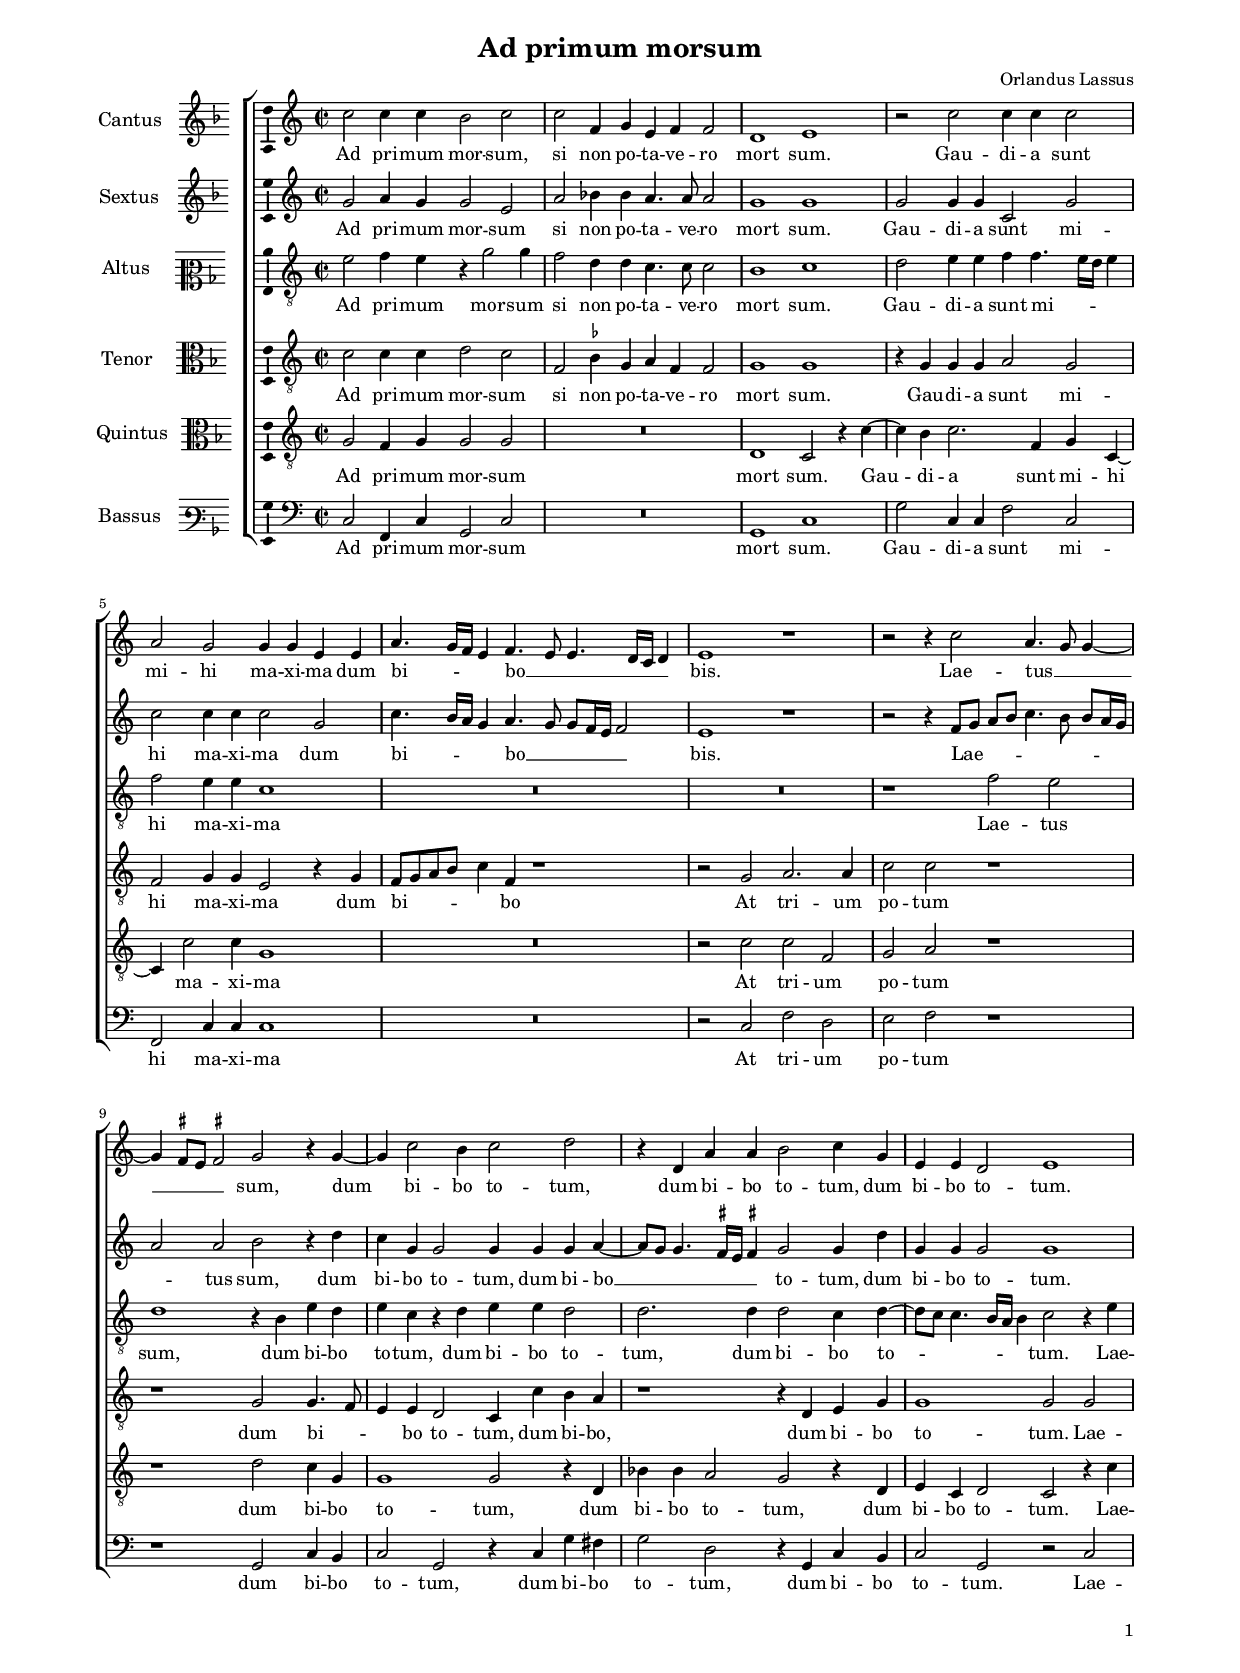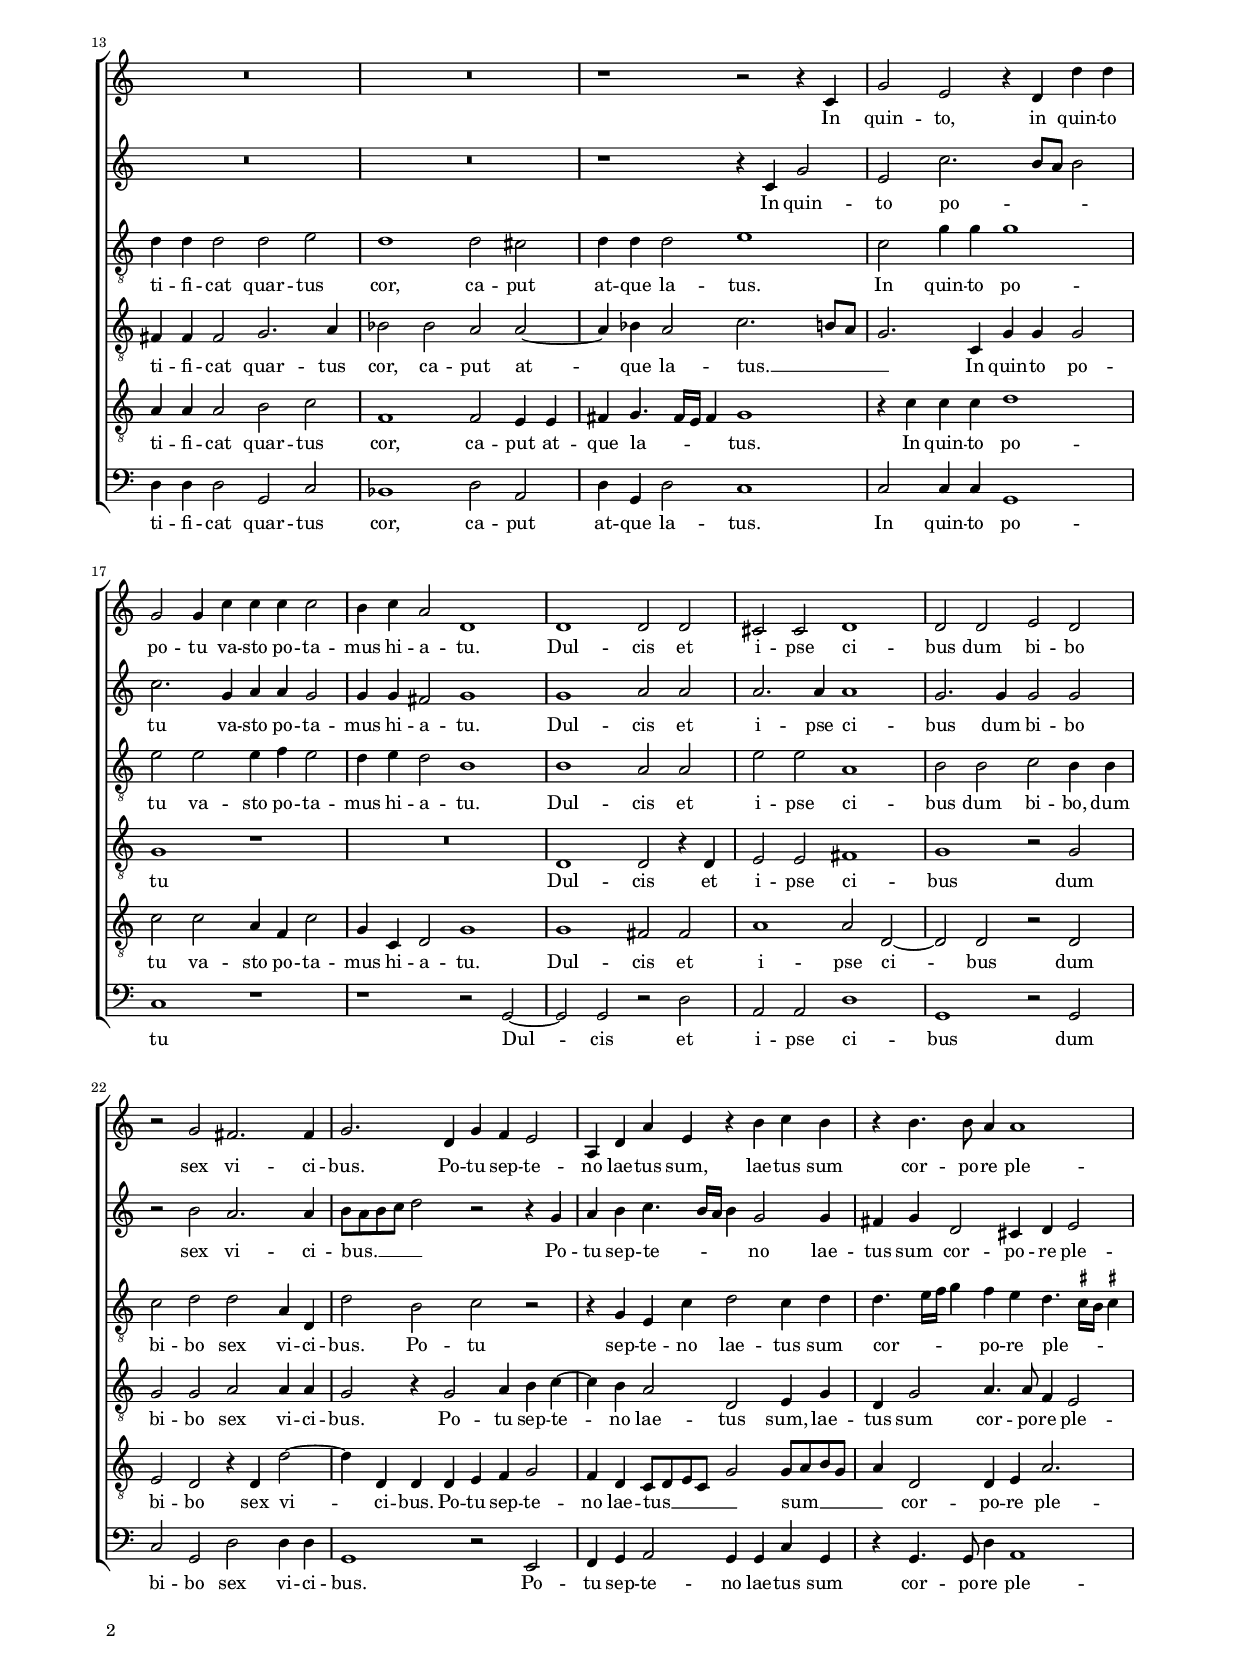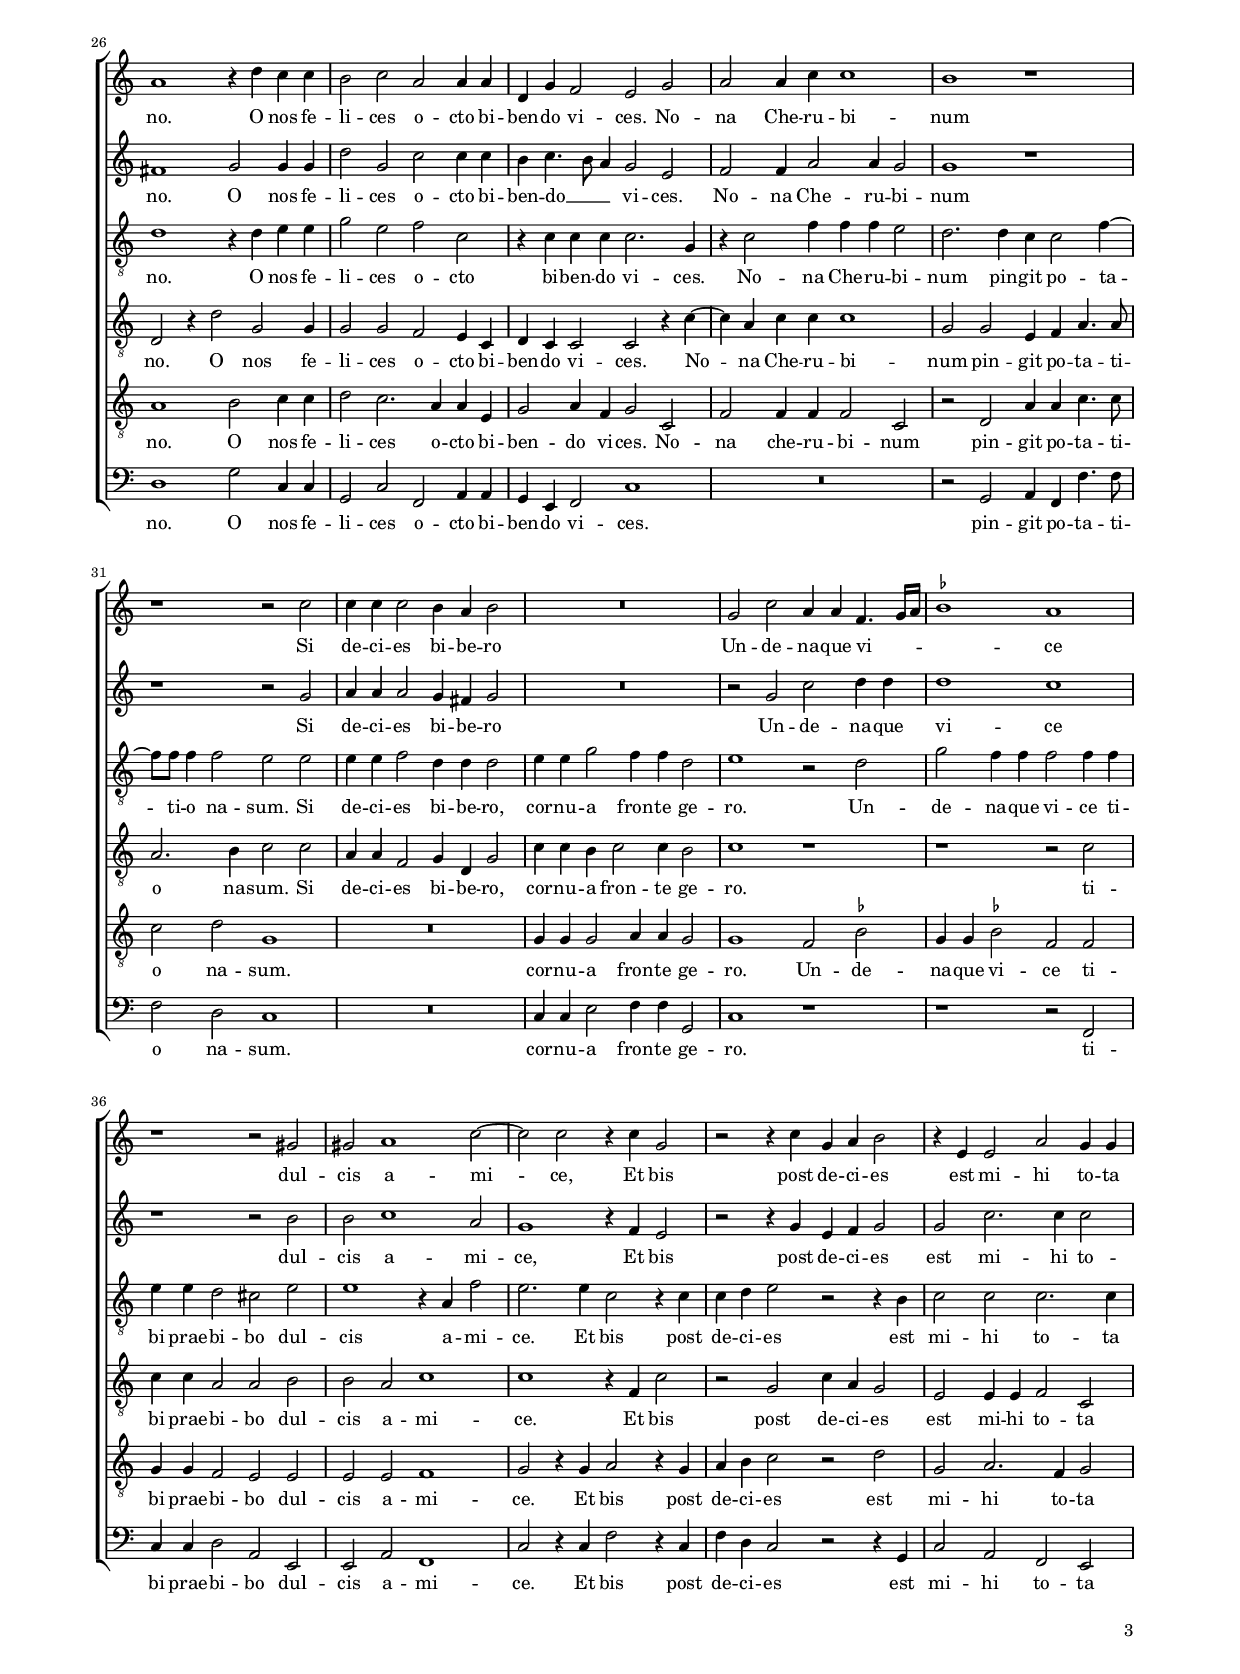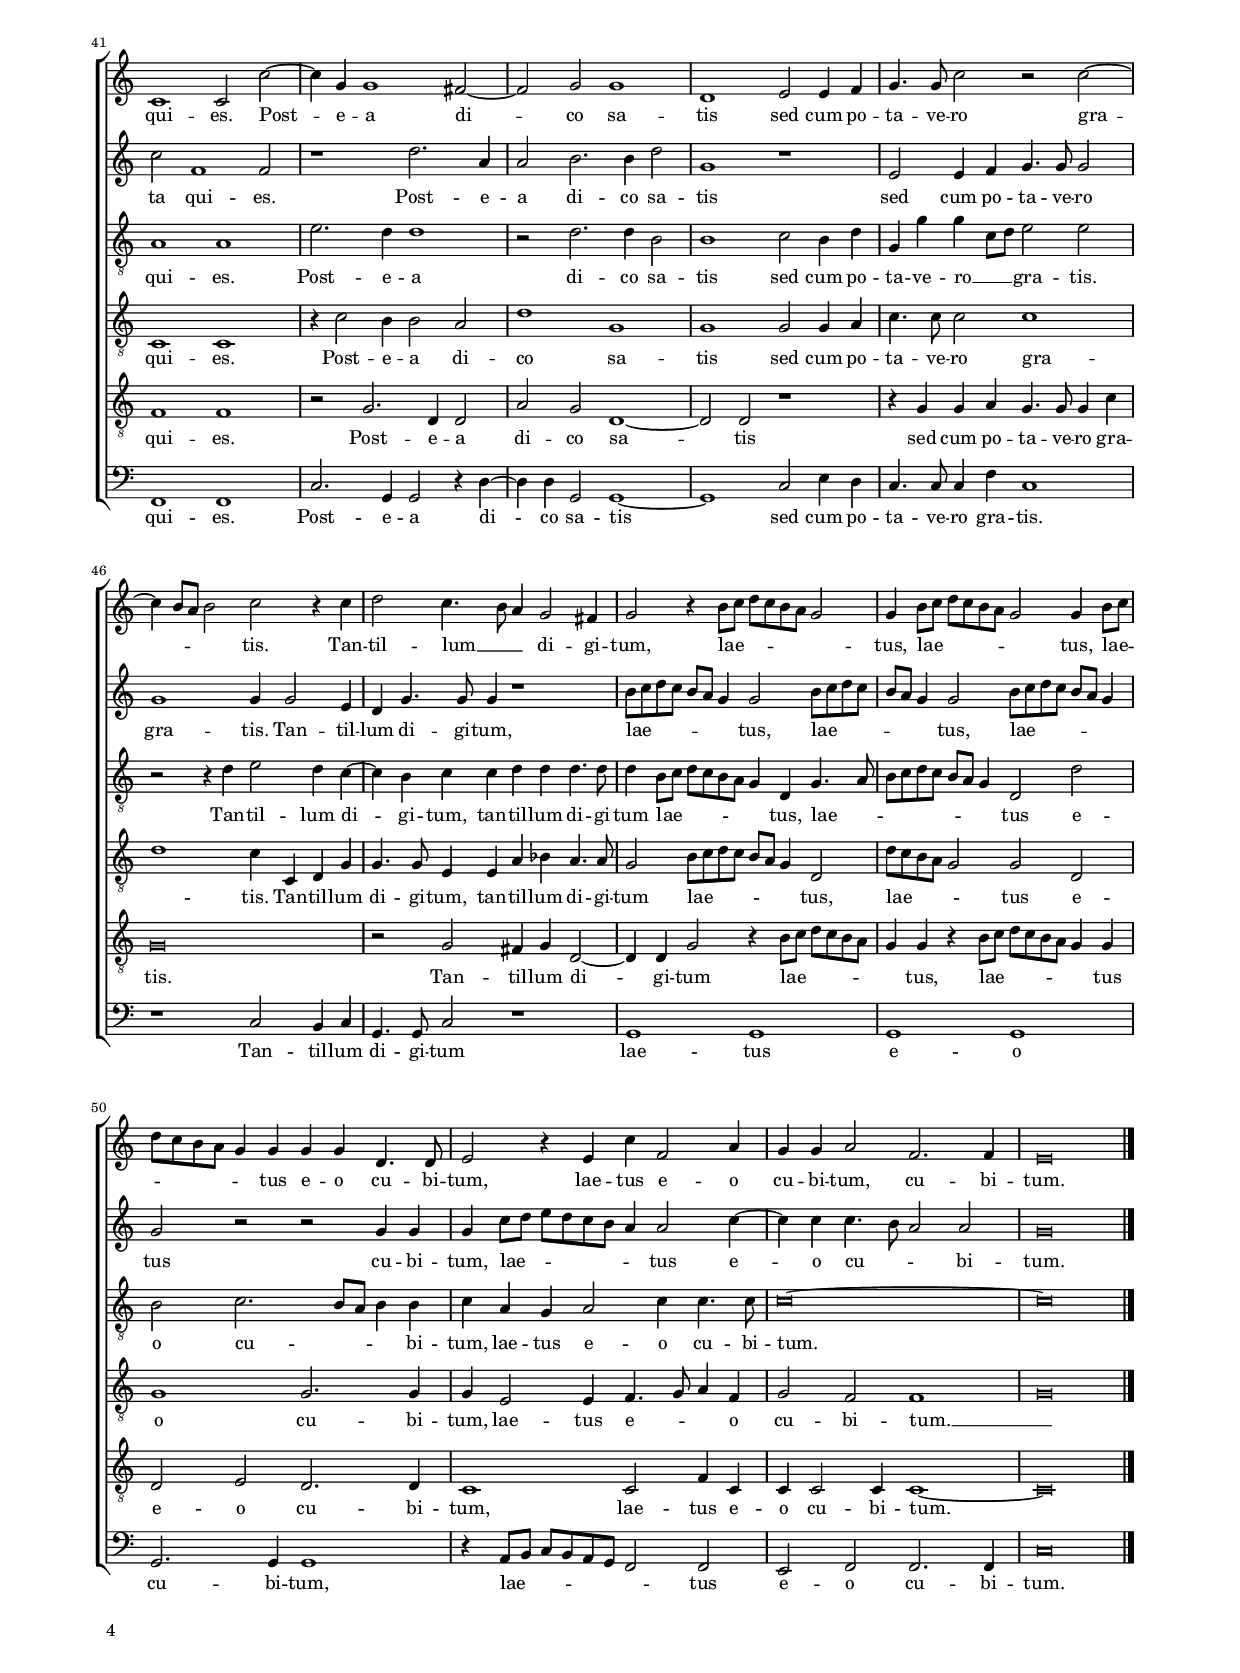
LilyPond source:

\header
{
  title="Ad primum morsum"
  composer="Orlandus Lassus"
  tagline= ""
}

\version "2.22.1"
\include "deutsch.ly"
#(set-global-staff-size 15)
#(ly:set-option 'point-and-click #f)

	
\paper
	{
	top-margin = 1.5 \cm
	bottom-margin = 1 \cm
	left-margin = 1.8 \cm
	right-margin = 1.8 \cm
	ragged-bottom = ##f
	ragged-last-bottom = ##t
	print-page-number = ##f
	system-system-spacing = #'((basic-distance . 17) (minimum-distance . 14) (padding . 6) (strechability . 250))
    oddFooterMarkup=\markup   \fill-line { "" \fromproperty #'page:page-number-string }
    evenFooterMarkup=\markup  \fill-line { \fromproperty #'page:page-number-string "" }
    last-bottom-spacing = #'((basic-distance . 12) (minimum-distance . 7) (padding . 4))
	systems-per-page = 3
%	min-systems-per-page = 3
	}

	
global = {
	\key f \major
	\time 2/2 \set Score.measureLength = #(ly:make-moment 2/1)
	\skip 1*106 \bar "|."
	}

	ficta = { \once \set suggestAccidentals = ##t }
	
	forget = #(define-music-function (music) (ly:music?) #{
		\accidentalStyle forget
		$music
		\accidentalStyle default
		#})
    
    m = \melisma
    me = \melismaEnd


incipitcantus = \markup { \score {
	{
	\set Staff.instrumentName = \markup { \fontsize #1 "Cantus" }
	\key f \major
	\clef violin
	s4 \bar ""
	}
	\layout  {
	raggedright = ##t
	indent= 1.6 \cm
	line-width = 2.2\cm
	\context { \Staff \remove Time_signature_engraver }
	}} \hspace #1 }
	

incipitsextus = \markup { \score {
	{
	\set Staff.instrumentName = \markup { \fontsize #1 "Sextus" }
	\key f \major
	\clef violin
	s4 \bar ""
	}
	\layout  {
	raggedright = ##t
	indent= 1.6 \cm
	line-width = 2.2\cm
	\context { \Staff \remove Time_signature_engraver }
	}} \hspace #1 }
      
      
incipitaltus = \markup { \score {
	{
	\set Staff.instrumentName = \markup { \fontsize #1 "Altus" }
	\key f \major
	\clef mezzosoprano
	s4 \bar ""
	}
	\layout  {
	raggedright = ##t
	indent= 1.6 \cm
	line-width = 2.2\cm
	\context { \Staff \remove Time_signature_engraver }
	}} \hspace #1 }


incipittenor = \markup { \score {
	{
	\set Staff.instrumentName = \markup { \fontsize #1 "Tenor" }
	\key f \major
	\clef alto
	s4 \bar ""
	}
	\layout  {
	raggedright = ##t
	indent= 1.6 \cm
	line-width = 2.2\cm
	\context { \Staff \remove Time_signature_engraver }
	}} \hspace #1 }
      
      
incipitquintus = \markup { \score {
	{
	\set Staff.instrumentName = \markup { \fontsize #1 "Quintus" }
	\key f \major
	\clef alto
	s4 \bar ""
	}
	\layout  {
	raggedright = ##t
	indent= 1.6 \cm
	line-width = 2.2\cm
	\context { \Staff \remove Time_signature_engraver }
	}} \hspace #1 }
      
      
incipitbassus = \markup { \score {
	{
	\set Staff.instrumentName = \markup { \fontsize #1 "Bassus" }
	\key f \major
	\clef varbaritone
	s4 \bar ""
	}
	\layout  {
	raggedright = ##t
	indent= 1.6 \cm
	line-width = 2.2\cm
	\context { \Staff \remove Time_signature_engraver }
	}} \hspace #1 }


cantus = \relative c''
	{
	f2 f4 f e2 f
	f2 b,4 c a b b2
	g1 a
	r2 f' f4 f f2
%5
	d2 c c4 c a a |
	d4. \m c16 b a4 \me b4. \m a8 a4. g16 f g4 \me 
	a1 r
	r2 r4 f'2 d4. \m c8 c4~
	c4 \ficta h8 a \ficta h!2 \me c2 r4 c~
%10
	c4 f2 e4 f2 g |
	r4 g, d' d e2 f4 c
	a4 a g2 a1
	R\breve
	R\breve
%15
	r1 r2 r4 f |
	c'2 a r4 g g' g
	c,2 c4 f f f f2
	e4 f d2 g,1
	g1 g2 g
%20
	fis2 fis g1 |
	g2 g a g
	r2 c h2. h4
	c2. g4 c b a2
	d,4 g d' a r e' f e
%25
	r4 e4. e8 d4 d1 |
	d1 r4 g f f
	e2 f d d4 d
	g,4 c b2 a c
	d2 d4 f f1
%30
	e1 r |
	r1 r2 f
	f4 f f2 e4 d e2
	R\breve
	c2 f d4 d b4. \m c16 d
%35
	\ficta es1 \me d |
	r1 r2 cis
	cis2 d1 f2~
	f2 f r4 f c2
	r2 r4 f c d e2
%40
	r4 a, a2 d c4 c |
	f,1 f2 f'~
	f4 c c1 h2~
	h2 c c1
	g1 a2 a4 b
%45
	c4. c8 f2 r f~ |
	f4 \m e8 d e2 \me f r4 f
	g2 f4. \m e8 d4 \me c2 h4
	c2 r4 e8[ \m f] g8[ f e d] c2 \me 
	c4 e8[ \m f] g[ f e d] c2 \me c4 e8 \m f
%50
	g8 f e d c4 \me c c c g4. g8 |
	a2 r4 a f' b,2 d4
	c4 c d2 b2. b4
	a\breve |
	}
	

sextus = \relative c''
	{
	c2 d4 c c2 a
	d2 es4 es d4. d8 d2
	c1 c
	c2 c4 c f,2 c'
%5
	f2 f4 f f2 c |
	f4. \m e16 d c4 \me d4. \m c8 c[ b16 a] b2 \me 
	a1 r
	r2 r4 b8[ \m c] d[ e] f4. e8 e8[ d16 c]
	d2 \me d e r4 g
%10
	f4 c c2 c4 c c d~ |
	d8 \m c c4. \ficta h16 a \ficta h!4 \me c2 c4 g'
	c,4 c c2 c1
	R\breve
	R\breve
%15
	r1 r4 f, c'2 |
	a2 f'2. \m e8 d e2 \me 
	f2. c4 d d c2
	c4 c h2 c1
	c1 d2 d
%20
	d2. d4 d1 |
	c2. c4 c2 c
	r2 e d2. d4
	e8 \m d e f g2 \me r r4 c,
	d4 e f4. \m e16 d e4 \me c2 c4
%25
	h4 c g2 fis4 g a2 |
	h1 c2 c4 c
	g'2 c, f f4 f
	e4 f4. \m e8 d4 \me c2 a
	b2 b4 d2 d4 c2
%30
	c1 r |
	r1 r2 c
	d4 d d2 c4 h c2
	R\breve
	r2 c f g4 g
%35
	g1 f |
	r1 r2 e
	e2 f1 d2
	c1 r4 b a2
	r2 r4 c a b c2
%40
	c2 f2. f4 f2 |
	f2 b,1 b2
	r1 g'2. d4
	d2 e2. e4 g2
	c,1 r
%45
	a2 a4 b c4. c8 c2 |
	c1 c4 c2 a4
	g4 c4. c8 c4 r1
	e8[ \m f g f] e[ d] c4 \me c2 e8 \m f g f
	e8 d c4 \me c2 e8[ \m f g f] e d c4 \me 
%50
	c2 r r c4 c |
	c4 f8[ \m g] a g f e d4 \me d2 f4~
	f4 f f4. \m e8 d2 \me d
	c\breve |
	}

altus = \relative c'
    {
	a'2 b4 a r c2 c4
	b2 g4 g f4. f8 f2
	e1 f
	g2 a4 a b b4. \m a16 g a4 \me 
%5
	b2 a4 a f1 |
	R\breve
	R\breve
	r1 b2 a
	g1 r4 e a g
%10
	a4 f r g a a g2 |
	g2. g4 g2 f4 g4~
	g8 \m f f4. e16 d e4 \me f2 r4 a
	g4 g g2 g a
	g1 g2 fis
%15
	g4 g g2 a1 |
	f2 c'4 c c1
	a2 a a4 b a2
	g4 a g2 e1
	e1 d2 d
%20
	a'2 a d,1 |
	e2 e f e4 e
	f2 g g d4 g,
	g'2 e f r
	r4 c a f' g2 f4 g
%25
	g4. \m a16 b c4 \me b a g4. \m \ficta fis16 e \ficta fis!4 \me |
	g1 r4 g a a
	c2 a b f
	r4 f f f f2. c4
	r4 f2 b4 b b a2
%30
	g2. g4 f f2 b4~ |
	b8 b b4 b2 a a
	a4 a b2 g4 g g2
	a4 a c2 b4 b g2
	a1 r2 g
%35
	c2 b4 b b2 b4 b |
	a4 a g2 fis a
	a1 r4 d, b'2
	a2. a4 f2 r4 f
	f4 g a2 r r4 e
%40
	f2 f f2. f4 |
	d1 d
	a'2. g4 g1
	r2 g2. g4 e2
	e1 f2 e4 g
%45
	c,4 c' c \m f,8 g \me a2 a | 
	r2 r4 g a2 g4 f~
	f4 e f f g g g4. g8
	g4 e8 \m f g f e d c4 \me g c4. \m d8
	e8 f g f e d c4 \me g2 g'
%50
	e2 f2. \m e8 d e4 \me e |
	f4 d c d2 f4 f4. f8
	f\breve~
	f\breve |
	}


tenor = \relative c'
	{
	f2 f4 f g2 f
	b,2 \ficta es4 c d b b2
	c1 c
	r4 c c c d2 c
%5
	b2 c4 c a2 r4 c |
	b8 \m c d e f4 \me b, r1
	r2 c d2. d4
	f2 f r1
	r1 c2 c4. \m b8
%10
	a4 \me a g2 f4 f' e d |
	r1 r4 g, a c
	c1 c2 c
	h4 h h2 c2. d4
	es2 es d d~
%15
	d4 es d2 f2. \m e8 d |
	c2. \me f,4 c' c c2
	c1 r
	R\breve
	g1 g2 r4 g
%20
	a2 a h1 |
	c1 r2 c
	c2 c d d4 d
	c2 r4 c2 d4 e f~
	f4 e d2 g, a4 c
%25
	g4 c2 d4. d8 b4 a2 |
	g2 r4 g'2 c,2 c4
	c2 c b a4 f
	g4 f f2 f r4 f'~
	f4 d f f f1
%30
	c2 c a4 b d4. d8 |
	d2. e4 f2 f
	d4 d b2 c4 g c2
	f4 f e f2 f4 e2
	f1 r
%35
	r1 r2 f |
	f4 f d2 d e
	e2 d f1
	f1 r4 b, f'2
	r2 c f4 d c2
%40
	a2 a4 a b2 f |
	f1 f
	r4 f'2 e4 e2 d
	g1 c,
	c1 c2 c4 d
%45
	f4. f8 f2 f1 \m |
	g1 \me f4 f, g c
	c4. c8 a4 a d es d4. d8
	c2 e8 \m f g f e d c4 \me g2
	g'8 \m f e d c2 \me c g
%50
	c1 c2. c4 |
	c4 a2 a4 b4. \m c8 d4 \me b
	c2 b b1 \m 
	c\breve \me |
	}

	
quintus = \relative c'
	{
	c2 b4 c c2 c
	R\breve
	g1 f2 r4 f'~
	f4 e f2. b,4 c f,~
%5
	f4 f'2 f4 c1 |
	R\breve
	r2 f f b,
	c2 d r1
	r1 g2 f4 c
%10
	c1 c2 r4 g |
	es'4 es d2 c r4 g
	a4 f g2 f r4 f'
	d4 d d2 e f
	b,1 b2 a4 a
%15
	h4 c4. \m h16 a h4 \me c1 |
	r4 f f f g1
	f2 f d4 b f'2
	c4 f, g2 c1
	c1 h2 h
%20
	d1 d2 g,~ |
	g2 g r g
	a2 g r4 g g'2~
	g4 g, g g a b c2
	b4 g f8 \m g a f c'2 \me c8 \m d e c
%25 
	d4 \me g,2 g4 a d2. |
	d1 e2 f4 f
	g2 f2. d4 d a
	c2 d4 b c2 f,
	b2 b4 b b2 f
%30
	r2 g d'4 d f4. f8 |
	f2 g c,1
	R\breve
	c4 c c2 d4 d c2
	c1 b2 \ficta es
%35
	c4 c \ficta es2 b b |
	c4 c b2 a a
	a2 a b1
	c2 r4 c d2 r4 c
	d4 e f2 r g
%40
	c,2 d2. b4 c2 |
	b1 b
	r2 c2. g4 g2
	d'2 c g1~
	g2 g r1
%45
	r4 c c d c4. c8 c4 f |
	c\breve
	r2 c h4 c g2~
	g4 g c2 r4 e8[ \m f] g f e d
	c4 \me c r e8 \m f g f e d c4 \me c
%50
	g2 a g2. g4 |
	f1 f2 b4 f
	f4 f2 f4 f1~
	f\breve |
	}


bassus = \relative c
	{
	f2 b,4 f' c2 f
	R\breve
	c1 f
	c'2 f,4 f b2 f
%5
	b,2 f'4 f f1 |
	R\breve
	r2 f b g
	a2 b r1
	r1 c,2 f4 e
%10
	f2 c r4 f c' h |
	c2 g r4 c, f e
	f2 c r f
	g4 g g2 c, f
	es1 g2 d
%15
	g4 c, g'2 f1 |
	f2 f4 f c1
	f1 r
	r1 r2 c~
	c2 c r g'
%20
	d2 d g1 |
	c,1 r2 c
	f2 c g' g4 g
	c,1 r2 a
	b4 c d2 c4 c f c
%25
	r4 c4. c8 g'4 d1 |
	g1 c2 f,4 f
	c2 f b, d4 d
	c4 a b2 f'1
	R\breve
%30
	r2 c d4 b b'4. b8 |
	b2 g f1
	R\breve
	f4 f a2 b4 b c,2
	f1 r
%35
	r1 r2 b, |
	f'4 f g2 d a
	a2 d b1
	f'2 r4 f b2 r4 f
	b4 g f2 r r4 c
%40
	f2 d b a |
	b1 b
	f'2. c4 c2 r4 g'~
	g4 g c,2 c1~
	c1 f2 a4 g
%45
	f4. f8 f4 b f1 |
	r1 f2 e4 f
	c4. c8 f2 r1
	c1 c
	c1 c
%50
	c2. c4 c1 |
	r4 d8 \m e f[ e d c] b2 \me b
	a2 b b2. b4
	f'\breve |
	}
	
lyricscantus = \lyricmode {
	Ad pri -- mum mor -- sum, si non po -- ta -- ve -- ro mort sum.
	Gau -- di -- a sunt mi -- hi ma -- xi -- ma
	dum bi -- bo __ bis.
	Lae -- tus __ sum, dum bi -- bo to -- tum,
	dum bi -- bo to -- tum,
	dum bi -- bo to -- tum.
	In quin -- to,
	in quin -- to po -- tu va -- sto po -- ta -- mus hi -- a -- tu.
	Dul -- cis et i -- pse ci -- bus dum bi -- bo
	sex vi -- ci -- bus. Po -- tu sep -- te -- no
	lae -- tus sum,
	lae -- tus sum cor -- po -- re ple -- no.
	O nos fe -- li -- ces o -- cto bi -- ben -- do vi -- ces.
	No -- na Che -- ru -- bi -- num
	Si de -- ci -- es bi -- be -- ro
	Un -- de -- na -- que vi -- ce dul -- cis a -- mi -- ce,
	Et bis post de -- ci -- es est mi -- hi to -- ta qui -- es.
	Post -- e -- a di -- co sa -- tis sed cum po -- ta -- ve -- ro gra -- tis.
	Tan -- til -- lum __ di -- gi -- tum,
	lae -- tus,
	lae -- tus,
	lae -- tus e -- o cu -- bi -- tum,
	lae -- tus e -- o cu -- bi -- tum,
	cu -- bi -- tum.
	}

	
lyricssextus = \lyricmode {
	Ad pri -- mum mor -- sum si non po -- ta -- ve -- ro mort sum.
	Gau -- di -- a sunt mi -- hi ma -- xi -- ma dum bi -- bo __ bis.
	Lae -- tus sum, dum bi -- bo to -- tum,
	dum bi -- bo __ to -- tum,
	dum bi -- bo to -- tum.
	In quin -- to po -- tu va -- sto po -- ta -- mus hi -- a -- tu.
	Dul -- cis et i -- pse ci -- bus dum bi -- bo
	sex vi -- ci -- bus. __ 
	Po -- tu sep -- te -- no lae -- tus sum cor -- po -- re ple -- no.
	O nos fe -- li -- ces o -- cto bi -- ben -- do __ vi -- ces.
	No -- na Che -- ru -- bi -- num
	Si de -- ci -- es bi -- be -- ro
	Un -- de -- na -- que vi -- ce dul -- cis a -- mi -- ce,
	Et bis post de -- ci -- es est mi -- hi to -- ta qui -- es.
	Post -- e -- a di -- co sa -- tis sed cum po -- ta -- ve -- ro gra -- tis.
	Tan -- til -- lum di -- gi -- tum,
	lae -- tus,
	lae -- tus,
	lae -- tus cu -- bi -- tum,
	lae -- tus e -- o cu -- bi -- tum.
	}
	
	
lyricsaltus = \lyricmode {
	Ad pri -- mum mor -- sum si non po -- ta -- ve -- ro mort sum.
	Gau -- di -- a sunt mi -- hi ma -- xi -- ma
	Lae -- tus sum, dum bi -- bo to -- tum,
	dum bi -- bo to -- tum,
	dum bi -- bo to -- tum.
	Lae -- ti -- fi -- cat quar -- tus cor, ca -- put at -- que la -- tus.
	In quin -- to po -- tu va -- sto po -- ta -- mus hi -- a -- tu.
	Dul -- cis et i -- pse ci -- bus dum bi -- bo,
	dum bi -- bo sex vi -- ci -- bus.
	Po -- tu sep -- te -- no lae -- tus sum cor -- po -- re ple -- no.
	O nos fe -- li -- ces o -- cto bi -- ben -- do vi -- ces.
	No -- na Che -- ru -- bi -- num pin -- git po -- ta -- ti -- o na -- sum.
	Si de -- ci -- es bi -- be -- ro, cor -- nu -- a fron -- te ge -- ro.
	Un -- de -- na -- que vi -- ce ti -- bi prae -- bi -- bo dul -- cis a -- mi -- ce.
	Et bis post de -- ci -- es est mi -- hi to -- ta qui -- es.
	Post -- e -- a di -- co sa -- tis sed cum po -- ta -- ve -- ro __ gra -- tis.
	Tan -- til -- lum di -- gi -- tum,
	tan -- til -- lum di -- gi -- tum
	lae -- tus,
	lae -- tus e -- o cu -- bi -- tum,
	lae -- tus e -- o cu -- bi -- tum.
	}
	

lyricstenor = \lyricmode {
	Ad pri -- mum mor -- sum si non po -- ta -- ve -- ro mort sum.
	Gau -- di -- a sunt mi -- hi ma -- xi -- ma dum bi -- bo
	At tri -- um po -- tum dum bi -- bo to -- tum,
	dum bi -- bo,
	dum bi -- bo to -- tum.
	Lae -- ti -- fi -- cat quar -- tus cor, ca -- put at -- que la -- tus. __
	In quin -- to po -- tu
	Dul -- cis et i -- pse ci -- bus dum bi -- bo sex vi -- ci -- bus.
	Po -- tu sep -- te -- no lae -- tus sum,
	lae -- tus sum cor -- po -- re ple -- no.
	O nos fe -- li -- ces o -- cto bi -- ben -- do vi -- ces.
	No -- na Che -- ru -- bi -- num pin -- git po -- ta -- ti -- o na -- sum.
	Si de -- ci -- es bi -- be -- ro, cor -- nu -- a fron -- te ge -- ro.
	ti -- bi prae -- bi -- bo dul -- cis a -- mi -- ce.
	Et bis post de -- ci -- es est mi -- hi to -- ta qui -- es.
	Post -- e -- a di -- co sa -- tis sed cum po -- ta -- ve -- ro gra -- tis.
	Tan -- til -- lum di -- gi -- tum,
	tan -- til -- lum di -- gi -- tum
	lae -- tus,
	lae -- tus e -- o cu -- bi -- tum,
	lae -- tus e -- o cu -- bi -- tum. __
	}

	
lyricsquintus = \lyricmode {
	Ad pri -- mum mor -- sum mort sum.
	Gau -- di -- a sunt mi -- hi ma -- xi -- ma
	At tri -- um po -- tum dum bi -- bo to -- tum,
	dum bi -- bo to -- tum,
	dum bi -- bo to -- tum.
	Lae -- ti -- fi -- cat quar -- tus cor, ca -- put at -- que la -- tus.
	In quin -- to po -- tu va -- sto po -- ta -- mus hi -- a -- tu.
	Dul -- cis et i -- pse ci -- bus dum bi -- bo sex vi -- ci -- bus.
	Po -- tu sep -- te -- no lae -- tus __ sum __ cor -- po -- re ple -- no.
	O nos fe -- li -- ces o -- cto bi -- ben -- do vi -- ces.
	No -- na che -- ru -- bi -- num pin -- git po -- ta -- ti -- o na -- sum.
	cor -- nu -- a fron -- te ge -- ro.
	Un -- de -- na -- que vi -- ce ti -- bi prae -- bi -- bo dul -- cis a -- mi -- ce.
	Et bis post de -- ci -- es est mi -- hi to -- ta qui -- es.
	Post -- e -- a di -- co sa -- tis sed cum po -- ta -- ve -- ro gra -- tis.
	Tan -- til -- lum di -- gi -- tum
	lae -- tus,
	lae -- tus e -- o cu -- bi -- tum,
	lae -- tus e -- o cu -- bi -- tum.
	}
	
	
lyricsbassus = \lyricmode {
	Ad pri -- mum mor -- sum mort sum.
	Gau -- di -- a sunt mi -- hi ma -- xi -- ma
	At tri -- um po -- tum dum bi -- bo to -- tum,
	dum bi -- bo to -- tum,
	dum bi -- bo to -- tum.
	Lae -- ti -- fi -- cat quar -- tus cor, ca -- put at -- que la -- tus.
	In quin -- to po -- tu
	Dul -- cis et i -- pse ci -- bus dum bi -- bo sex vi -- ci -- bus.
	Po -- tu sep -- te -- no lae -- tus sum cor -- po -- re ple -- no.
	O nos fe -- li -- ces o -- cto bi -- ben -- do vi -- ces.
	pin -- git po -- ta -- ti -- o na -- sum.
	cor -- nu -- a fron -- te ge -- ro.
	ti -- bi prae -- bi -- bo dul -- cis a -- mi -- ce.
	Et bis post de -- ci -- es est mi -- hi to -- ta qui -- es.
	Post -- e -- a di -- co sa -- tis sed cum po -- ta -- ve -- ro gra -- tis.
	Tan -- til -- lum di -- gi -- tum
	lae -- tus e -- o cu -- bi -- tum,
	lae -- tus e -- o cu -- bi -- tum.
	}
	

\score
{  
    \transpose f c {
	\new ChoirStaff \with { \override StaffGrouper.staff-staff-spacing.basic-distance = #12 }
	<<
	
	\new Staff << \global
	\new Voice="v1" {
		\set Staff.instrumentName=\incipitcantus
		\set Staff.midiInstrument = "reed organ"
		\clef violin
		\cantus }
	\new Lyrics \lyricsto "v1" {\lyricscantus }
	>>
	
	
	\new Staff << \global
	\new Voice="v6" {
		\set Staff.instrumentName=\incipitsextus
		\set Staff.midiInstrument = "reed organ"
		\clef violin 
		\sextus}
	\new Lyrics \lyricsto "v6" {\lyricssextus }
	>>

	
	\new Staff << \global
	\new Voice="v2" {
		\set Staff.instrumentName=\incipitaltus
		\set Staff.midiInstrument = "reed organ"
		\clef "G_8" 
		\altus}
	\new Lyrics \lyricsto "v2" {\lyricsaltus }
	>>

	
	\new Staff << \global
	\new Voice="v3" {
		\set Staff.instrumentName=\incipittenor
		\set Staff.midiInstrument = "reed organ"
		\clef "G_8"
		\tenor }
	\new Lyrics \lyricsto "v3" {\lyricstenor }
	>>
	
	
	\new Staff << \global
	\new Voice="v5" {
		\set Staff.instrumentName=\incipitquintus
		\set Staff.midiInstrument = "reed organ"
		\clef "G_8"
		\quintus}
	\new Lyrics \lyricsto "v5" {\lyricsquintus }
	>>
	
	
	\new Staff << \global
	\new Voice="v4" {
		\set Staff.instrumentName=\incipitbassus
		\set Staff.midiInstrument = "reed organ"
		\clef bass 
		\bassus }
	\new Lyrics \lyricsto "v4" {\lyricsbassus}
	>>	
	>>
    } % transpose
    
	\layout
	{
	indent = 2.5 \cm
%	\context { \Lyrics \override VerticalAxisGroup.nonstaff-relatedstaff-spacing.padding = #2 }
%	\context { \Lyrics \override LyricText.font-size = #1 }
	\context { \Staff \override TimeSignature.break-visibility = #end-of-line-invisible }
    \context { \Staff \consists "Ambitus_engraver" }
	\context { \Score \override BarNumber.padding = #2 }
	\context { \Voice \override NoteHead.style = #'baroque }
	}
	
\midi
	{
    \tempo 2 = 82
	}
	
}


% EOF
